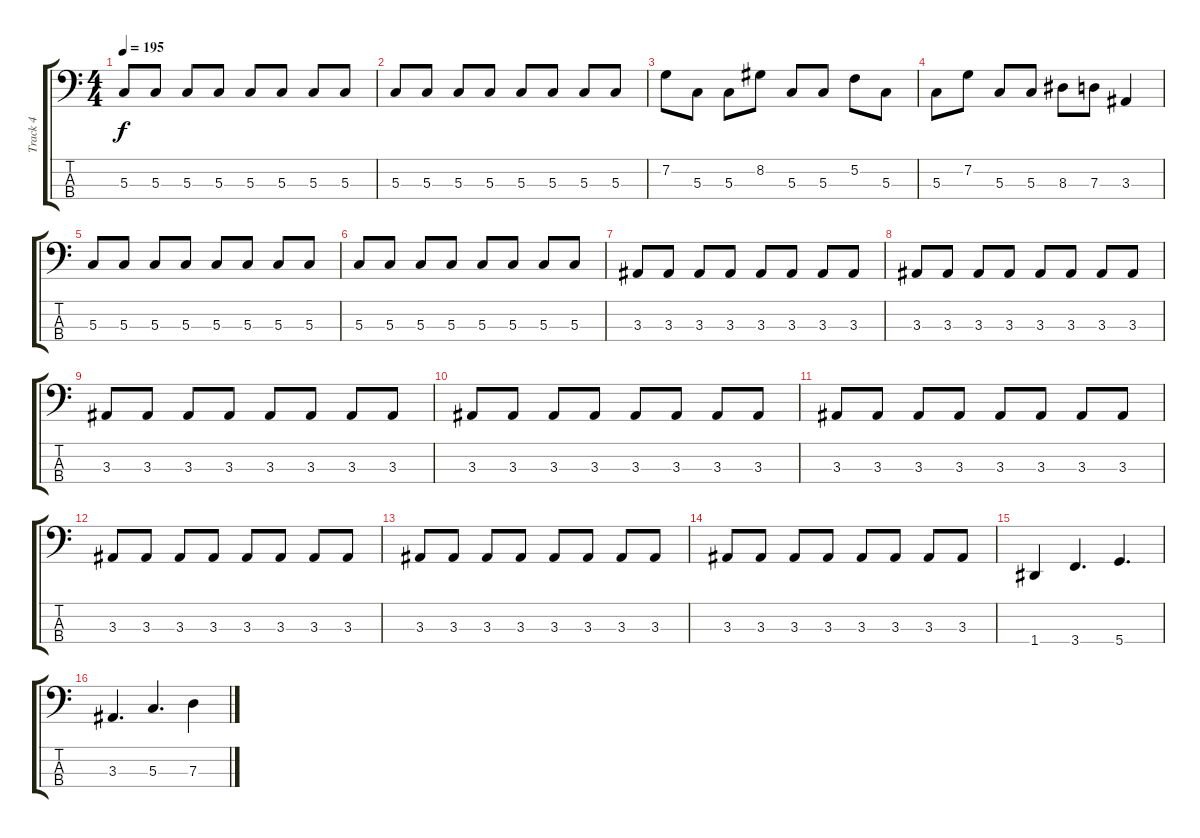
\track ("Track 4" "Track 4") {instrument electricbassfinger}
\staff {score tabs}
\tuning (F2 C2 G1 D1) {hide}
\ts (4 4)
\tempo 195
\clef f4
\ks c
5.3.8{dy f} 5.3.8 5.3.8 5.3.8 5.3.8 5.3.8 5.3.8 5.3.8 |
5.3.8 5.3.8 5.3.8 5.3.8 5.3.8 5.3.8 5.3.8 5.3.8 |
7.2.8 5.3.8 5.3.8 8.2.8 5.3.8 5.3.8 5.2.8 5.3.8 |
5.3.8 7.2.8 5.3.8 5.3.8 8.3.8 7.3.8 3.3.4 |
5.3.8 5.3.8 5.3.8 5.3.8 5.3.8 5.3.8 5.3.8 5.3.8 |
5.3.8 5.3.8 5.3.8 5.3.8 5.3.8 5.3.8 5.3.8 5.3.8 |
3.3.8 3.3.8 3.3.8 3.3.8 3.3.8 3.3.8 3.3.8 3.3.8 |
3.3.8 3.3.8 3.3.8 3.3.8 3.3.8 3.3.8 3.3.8 3.3.8 |
3.3.8 3.3.8 3.3.8 3.3.8 3.3.8 3.3.8 3.3.8 3.3.8 |
3.3.8 3.3.8 3.3.8 3.3.8 3.3.8 3.3.8 3.3.8 3.3.8 |
3.3.8 3.3.8 3.3.8 3.3.8 3.3.8 3.3.8 3.3.8 3.3.8 |
3.3.8 3.3.8 3.3.8 3.3.8 3.3.8 3.3.8 3.3.8 3.3.8 |
3.3.8 3.3.8 3.3.8 3.3.8 3.3.8 3.3.8 3.3.8 3.3.8 |
3.3.8 3.3.8 3.3.8 3.3.8 3.3.8 3.3.8 3.3.8 3.3.8 |
1.4.4 3.4.4{d} 5.4.4{d} |
3.3.4{d} 5.3.4{d} 7.3.4
